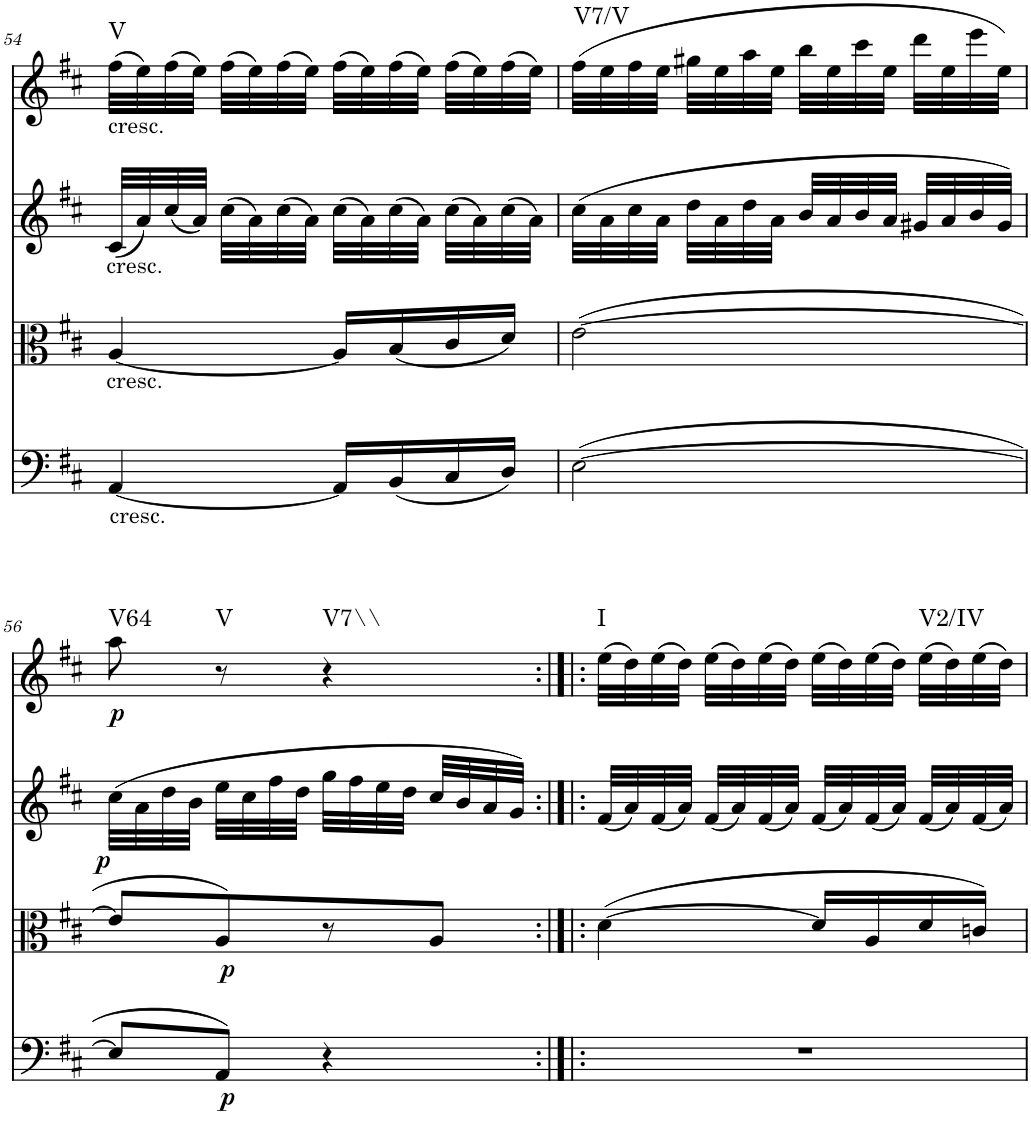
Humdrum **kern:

**kern	**dynam	**kern	**dynam	**kern	**dynam	**kern	**dynam	**harte
*part4	*part4	*part3	*part3	*part2	*part2	*part1	*part1	*part1
*staff4	*staff4	*staff3	*staff3	*staff2	*staff2	*staff1	*staff1	*
*I"Violoncello	*	*I"Viola	*	*I"Violin 2	*	*I"Violin 1	*	*
*I'Vc	*	*I'Vla	*	*I'Vln	*	*I'Vln	*	*
!!LO:PB:g=z
*clefF4	*	*clefC3	*	*clefG2	*	*clefG2	*	*
*k[f#c#]	*	*k[f#c#]	*	*k[f#c#]	*	*k[f#c#]	*	*
*D:	*	*D:	*	*D:	*	*D:	*	*
*M2/4	*	*M2/4	*	*M2/4	*	*M2/4	*	*
=54	=54	=54	=54	=54	=54	=54	=54	=54
!	!	!	!	!	!	!LO:TX:b:t=cresc.	!	!
!	!	!	!	!LO:TX:b:t=cresc.	!	!	!	!
!	!	!LO:TX:b:t=cresc.	!	!	!	!	!	!
!LO:TX:b:t=cresc.	!	!	!	!	!	!	!	!LO:H:kt=V
[4AA/	.	[4A/	.	(32c#/LLL	.	(32ff#\LLL	.	N
.	.	.	.	32a/)	.	32ee\)	.	.
.	.	.	.	(32cc#/	.	(32ff#\	.	.
.	.	.	.	32a/JJJ)	.	32ee\JJJ)	.	.
.	.	.	.	(32cc#\LLL	.	(32ff#\LLL	.	.
.	.	.	.	32a\)	.	32ee\)	.	.
.	.	.	.	(32cc#\	.	(32ff#\	.	.
.	.	.	.	32a\JJJ)	.	32ee\JJJ)	.	.
16AA/LL]	.	16A/LL]	.	(32cc#\LLL	.	(32ff#\LLL	.	.
.	.	.	.	32a\)	.	32ee\)	.	.
(16BB/	.	(16B/	.	(32cc#\	.	(32ff#\	.	.
.	.	.	.	32a\JJJ)	.	32ee\JJJ)	.	.
16C#/	.	16c#/	.	(32cc#\LLL	.	(32ff#\LLL	.	.
.	.	.	.	32a\)	.	32ee\)	.	.
16D/JJ)	.	16d/JJ)	.	(32cc#\	.	(32ff#\	.	.
.	.	.	.	32a\JJJ)	.	32ee\JJJ)	.	.
=55	=55	=55	=55	=55	=55	=55	=55	=55
!	!	!	!	!	!	!	!	!LO:H:kt=V7/V
([2E\	.	([2e\	.	(32cc#\LLL	.	(32ff#\LLL	.	N
.	.	.	.	32a\	.	32ee\	.	.
.	.	.	.	32cc#\	.	32ff#\	.	.
.	.	.	.	32a\JJJ	.	32ee\JJJ	.	.
.	.	.	.	32dd\LLL	.	32gg#X\LLL	.	.
.	.	.	.	32a\	.	32ee\	.	.
.	.	.	.	32dd\	.	32aa\	.	.
.	.	.	.	32a\JJJ	.	32ee\JJJ	.	.
.	.	.	.	32b/LLL	.	32bb\LLL	.	.
.	.	.	.	32a/	.	32ee\	.	.
.	.	.	.	32b/	.	32ccc#\	.	.
.	.	.	.	32a/JJJ	.	32ee\JJJ	.	.
.	.	.	.	32g#X/LLL	.	32ddd\LLL	.	.
.	.	.	.	32a/	.	32ee\	.	.
.	.	.	.	32b/	.	32eee\	.	.
.	.	.	.	32g#/JJJ)	.	32ee\JJJ)	.	.
!!LO:LB:g=z
=56	=56	=56	=56	=56	=56	=56	=56	=56
!	!	!	!	!	!LO:DY:b	!	!LO:DY:b	!LO:H:kt=V64
8E/L]	.	8e/L]	.	(32cc#\LLL	p	8aa\	p	N
.	.	.	.	32a\	.	.	.	.
.	.	.	.	32dd\	.	.	.	.
.	.	.	.	32b\JJJ	.	.	.	.
!	!LO:DY:b	!	!LO:DY:b	!	!	!	!	!LO:H:kt=V
8AA/J)	p	8A/)	p	32ee\LLL	.	8r	.	N
.	.	.	.	32cc#\	.	.	.	.
.	.	.	.	32ff#\	.	.	.	.
.	.	.	.	32dd\JJJ	.	.	.	.
!	!	!	!	!	!	!	!	!LO:H:kt=V7\\
4r	.	8r	.	32gg\LLL	.	4r	.	N
.	.	.	.	32ff#\	.	.	.	.
.	.	.	.	32ee\	.	.	.	.
.	.	.	.	32dd\JJJ	.	.	.	.
.	.	8A/J	.	32cc#/LLL	.	.	.	.
.	.	.	.	32b/	.	.	.	.
.	.	.	.	32a/	.	.	.	.
.	.	.	.	32g/JJJ)	.	.	.	.
=57:|!|:	=57:|!|:	=57:|!|:	=57:|!|:	=57:|!|:	=57:|!|:	=57:|!|:	=57:|!|:	=57:|!|:
!	!	!	!	!	!	!	!	!LO:H:kt=I
2r	.	([4d\	.	(32f#/LLL	.	(32ee\LLL	.	N
.	.	.	.	32a/)	.	32dd\)	.	.
.	.	.	.	(32f#/	.	(32ee\	.	.
.	.	.	.	32a/JJJ)	.	32dd\JJJ)	.	.
.	.	.	.	(32f#/LLL	.	(32ee\LLL	.	.
.	.	.	.	32a/)	.	32dd\)	.	.
.	.	.	.	(32f#/	.	(32ee\	.	.
.	.	.	.	32a/JJJ)	.	32dd\JJJ)	.	.
.	.	16d/LL]	.	(32f#/LLL	.	(32ee\LLL	.	.
.	.	.	.	32a/)	.	32dd\)	.	.
.	.	16A/	.	(32f#/	.	(32ee\	.	.
.	.	.	.	32a/JJJ)	.	32dd\JJJ)	.	.
!	!	!	!	!	!	!	!	!LO:H:kt=V2/IV
.	.	16d/	.	(32f#/LLL	.	(32ee\LLL	.	N
.	.	.	.	32a/)	.	32dd\)	.	.
.	.	16cn/JJ)	.	(32f#/	.	(32ee\	.	.
.	.	.	.	32a/JJJ)	.	32dd\JJJ)	.	.
=	=	=	=	=	=	=	=	=
*-	*-	*-	*-	*-	*-	*-	*-	*-
